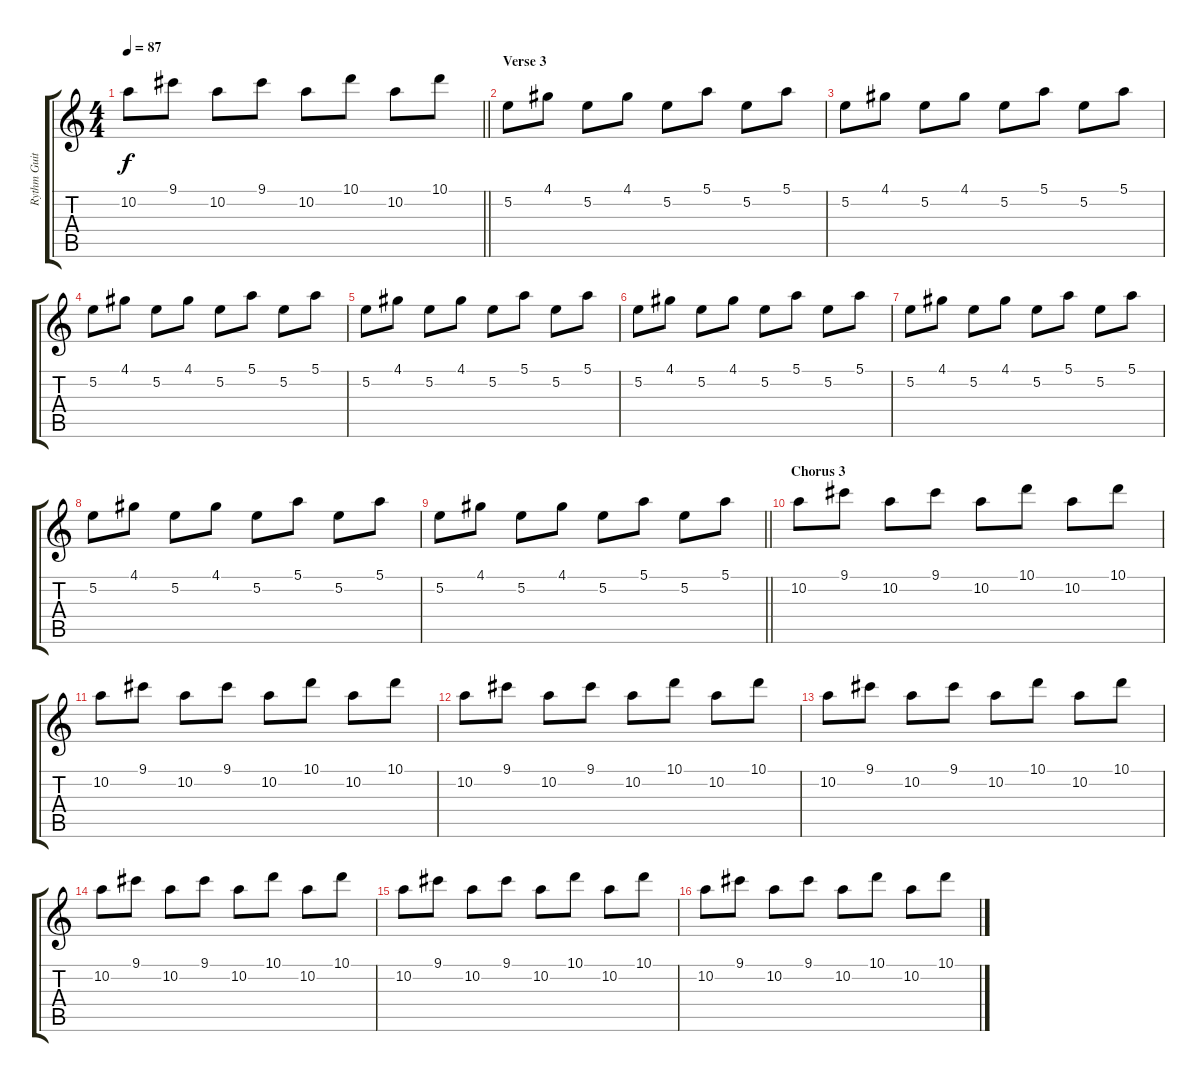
\track ("Rythm Guitar" "Rythm Guit") {instrument acousticguitarsteel}
\staff {score tabs}
\tuning (E4 B3 G3 D3 A2 E2) {hide}
\ts (4 4)
\tempo 87
\clef g2
\barLineRight lightlight
\ks c
10.2.8{dy f} 9.1.8 10.2.8 9.1.8 10.2.8 10.1.8 10.2.8 10.1.8 |
\section ("" "Verse 3")
5.2.8 4.1.8 5.2.8 4.1.8 5.2.8 5.1.8 5.2.8 5.1.8 |
5.2.8 4.1.8 5.2.8 4.1.8 5.2.8 5.1.8 5.2.8 5.1.8 |
5.2.8 4.1.8 5.2.8 4.1.8 5.2.8 5.1.8 5.2.8 5.1.8 |
5.2.8 4.1.8 5.2.8 4.1.8 5.2.8 5.1.8 5.2.8 5.1.8 |
5.2.8 4.1.8 5.2.8 4.1.8 5.2.8 5.1.8 5.2.8 5.1.8 |
5.2.8 4.1.8 5.2.8 4.1.8 5.2.8 5.1.8 5.2.8 5.1.8 |
5.2.8 4.1.8 5.2.8 4.1.8 5.2.8 5.1.8 5.2.8 5.1.8 |
\barLineRight lightlight
5.2.8 4.1.8 5.2.8 4.1.8 5.2.8 5.1.8 5.2.8 5.1.8 |
\section ("" "Chorus 3")
10.2.8 9.1.8 10.2.8 9.1.8 10.2.8 10.1.8 10.2.8 10.1.8 |
10.2.8 9.1.8 10.2.8 9.1.8 10.2.8 10.1.8 10.2.8 10.1.8 |
10.2.8 9.1.8 10.2.8 9.1.8 10.2.8 10.1.8 10.2.8 10.1.8 |
10.2.8 9.1.8 10.2.8 9.1.8 10.2.8 10.1.8 10.2.8 10.1.8 |
10.2.8 9.1.8 10.2.8 9.1.8 10.2.8 10.1.8 10.2.8 10.1.8 |
10.2.8 9.1.8 10.2.8 9.1.8 10.2.8 10.1.8 10.2.8 10.1.8 |
10.2.8 9.1.8 10.2.8 9.1.8 10.2.8 10.1.8 10.2.8 10.1.8
